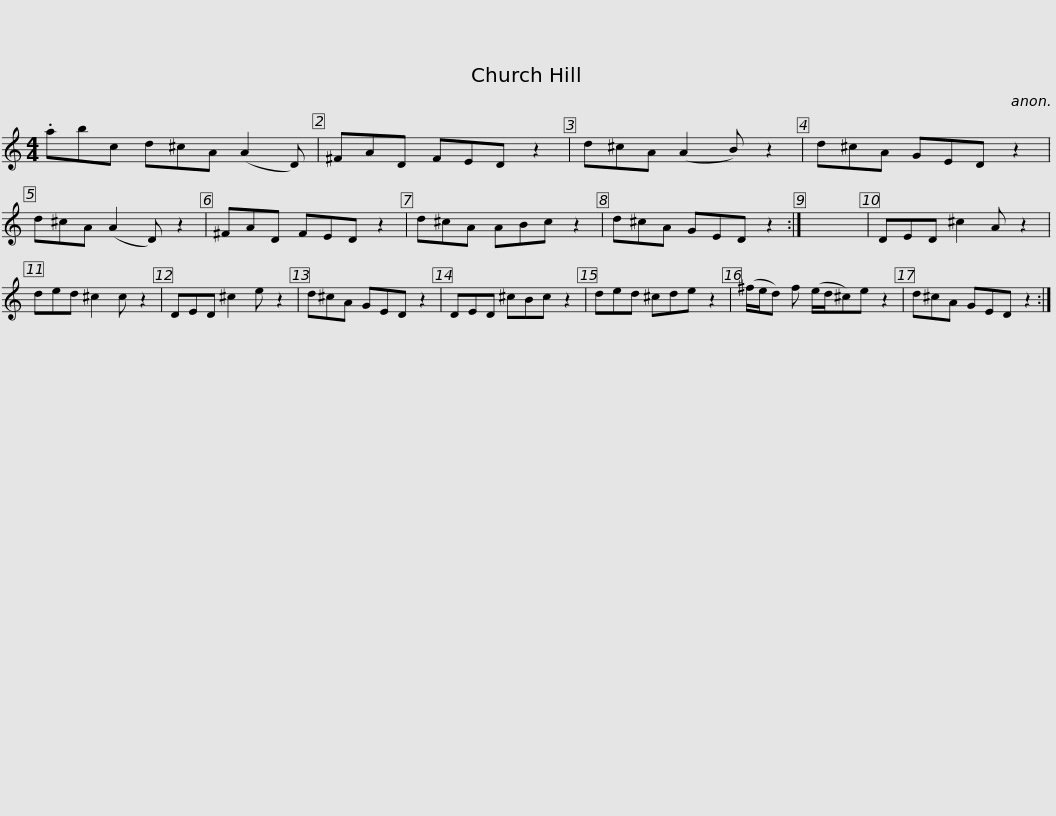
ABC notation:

X:1
L:1/8
M:4/4
I:linebreak $
K:C
V:1 treble
V:1
 .abc d^cA (A2 D) | ^FAD FED z2 | d^cA (A2 B) z2 | d^cA GED z2 | d^cA (A2 D) z2 | %5
 ^FAD FED z2 |$ d^cA ABc z2 | d^cA GED z2 :| x8 | DED ^c2 A z2 | %10
 ded ^c2 c z2 | DED ^c2 e z2 | d^cA GED z2 |$ DED ^cBc z2 | ded ^cde z2 | %15
 (^f/e/d) f (e/d/^c)e z2 | d^cA GED z2 :| %17
